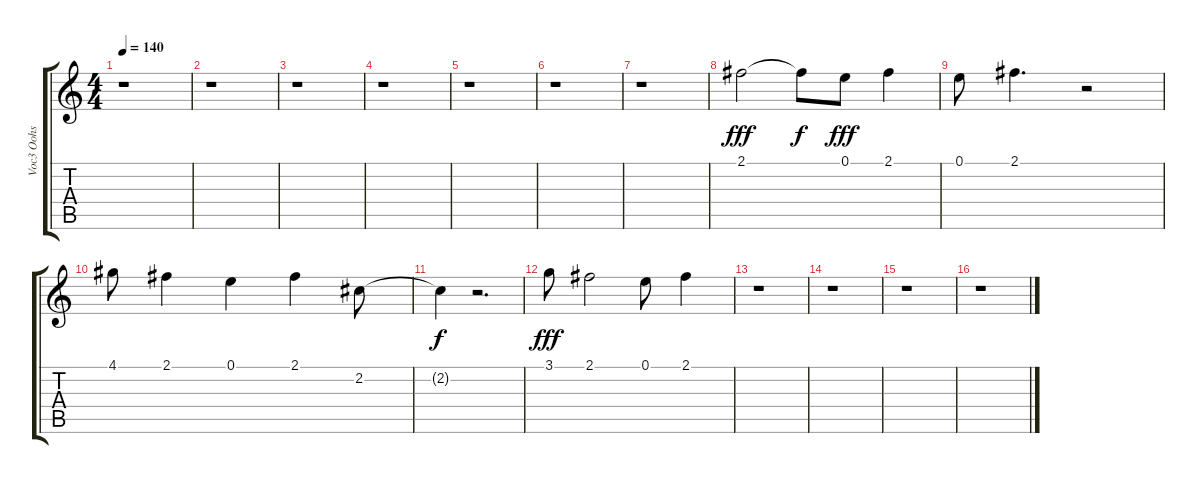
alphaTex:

\track ("Voc3 Oohs" "Voc3 Oohs") {instrument acousticguitarnylon}
\staff {score tabs}
\tuning (E4 B3 G3 D3 A2 E2) {hide}
\ts (4 4)
\tempo 140
\clef g2
\ks c
r.1{dy fff} |
r.1 |
r.1 |
r.1 |
r.1 |
r.1 |
r.1 |
2.1.2 2.1{t}.8{dy f} 0.1.8{dy fff} 2.1.4 |
0.1.8 2.1.4{d} r.2 |
4.1.8 2.1.4 0.1.4 2.1.4 2.2.8 |
2.2{t}.4{dy f} r.2{d} |
3.1.8{dy fff} 2.1.2 0.1.8 2.1.4 |
r.1 |
r.1 |
r.1 |
r.1
